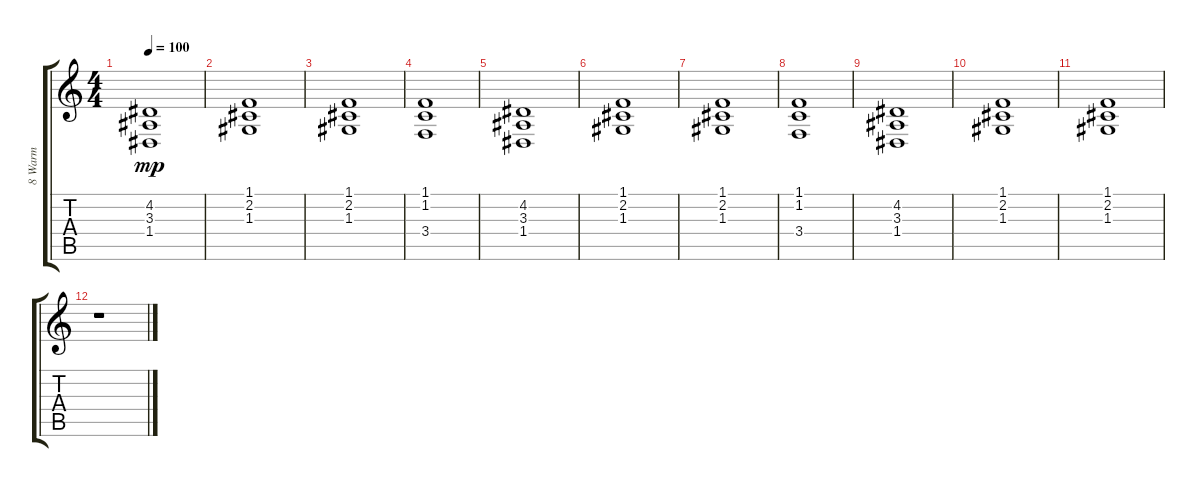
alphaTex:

\track ("8 Warm" "8 Warm") {instrument pad2warm}
\staff {score tabs}
\tuning (E4 B3 G3 D3 A2 E2) {hide}
\ts (4 4)
\tempo 100
\clef g2
\ks c
(4.2 3.3 1.4).1{dy mp} |
(1.1 2.2 1.3).1 |
(1.1 2.2 1.3).1 |
(1.1 1.2 3.4).1 |
(4.2 3.3 1.4).1 |
(1.1 2.2 1.3).1 |
(1.1 2.2 1.3).1 |
(1.1 1.2 3.4).1 |
(4.2 3.3 1.4).1 |
(1.1 2.2 1.3).1 |
(1.1 2.2 1.3).1 |
r.1
